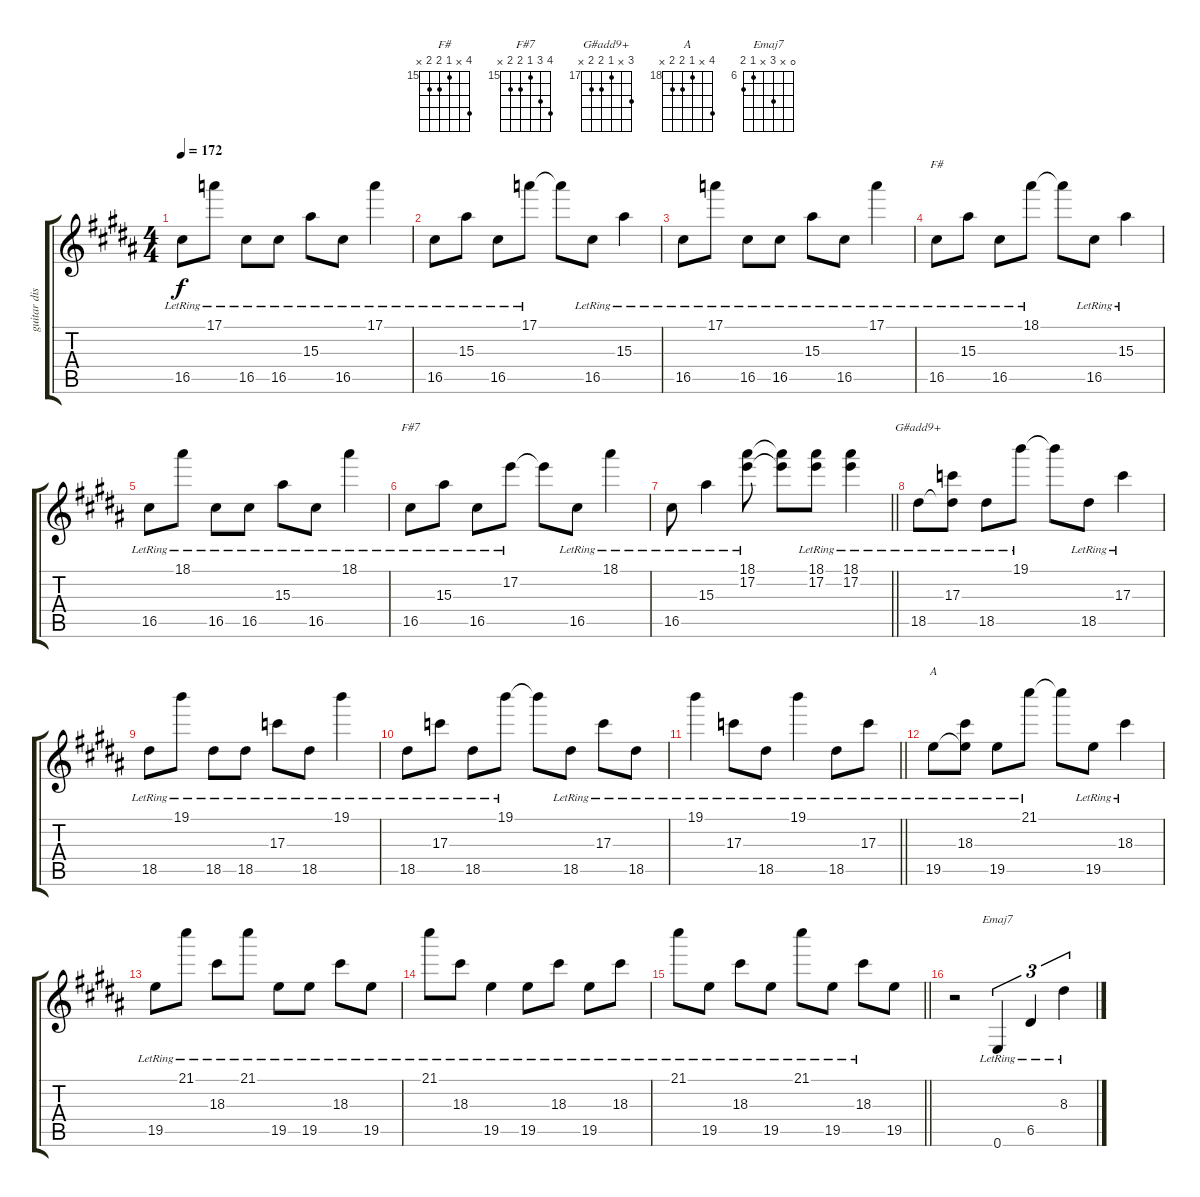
\track ("guitar dist" "guitar dis") {instrument distortionguitar}
\staff {score tabs}
\tuning (E4 B3 G3 D3 A2 E2) {hide}
\chord ("F#" 18 x 15 16 16 x) {firstfret 15}
\chord ("F#7" 18 17 15 16 16 x) {firstfret 15}
\chord ("G#add9+" 19 x 17 18 18 x) {firstfret 17}
\chord ("A" 21 x 18 19 19 x) {firstfret 18}
\chord ("Emaj7" 0 x 8 x 6 7) {firstfret 6}
\ts (4 4)
\tempo 172
\clef g2
\ks g#minor
16.5{lr}.8{dy f} 17.1{lr}.8 16.5{lr}.8 16.5{lr}.8 15.3{lr}.8 16.5{lr}.8 17.1{lr}.4 |
\ks b
16.5{lr}.8 15.3{lr}.8 16.5{lr}.8 17.1{lr}.8 17.1{t}.8 16.5{lr}.8 15.3{lr}.4 |
\ks g#minor
16.5{lr}.8 17.1{lr}.8 16.5{lr}.8 16.5{lr}.8 15.3{lr}.8 16.5{lr}.8 17.1{lr}.4 |
\ks b
16.5{lr}.8{ch "F#"} 15.3{lr}.8 16.5{lr}.8 18.1{lr}.8 18.1{t}.8 16.5{lr}.8 15.3{lr}.4 |
\ks g#minor
16.5{lr}.8 18.1{lr}.8 16.5{lr}.8 16.5{lr}.8 15.3{lr}.8 16.5{lr}.8 18.1{lr}.4 |
\ks b
16.5{lr}.8{ch "F#7"} 15.3{lr}.8 16.5{lr}.8 17.2{lr}.8 17.2{t}.8 16.5{lr}.8 18.1{lr}.4 |
\barLineRight lightlight
\ks g#minor
16.5{lr}.8 15.3{lr}.4 (18.1{lr} 17.2{lr}).8 (18.1{t} 17.2{t}).8 (18.1{lr} 17.2{lr}).8 (18.1{lr} 17.2{lr}).4 |
\ks b
18.5{lr}.8{ch "G#add9+"} (17.3{lr} 18.5{t}).8 18.5{lr}.8 19.1{lr}.8 19.1{t}.8 18.5{lr}.8 17.3{lr}.4 |
\ks g#minor
18.5{lr}.8 19.1{lr}.8 18.5{lr}.8 18.5{lr}.8 17.3{lr}.8 18.5{lr}.8 19.1{lr}.4 |
\ks b
18.5{lr}.8 17.3{lr}.8 18.5{lr}.8 19.1{lr}.8 19.1{t}.8 18.5{lr}.8 17.3{lr}.8 18.5{lr}.8 |
\barLineRight lightlight
\ks g#minor
19.1{lr}.4 17.3{lr}.8 18.5{lr}.8 19.1{lr}.4 18.5{lr}.8 17.3{lr}.8 |
\ks b
19.5{lr}.8{ch "A"} (18.3{lr} 19.5{t}).8 19.5{lr}.8 21.1{lr}.8 21.1{t}.8 19.5{lr}.8 18.3{lr}.4 |
\ks g#minor
19.5{lr}.8 21.1{lr}.8 18.3{lr}.8 21.1{lr}.8 19.5{lr}.8 19.5{lr}.8 18.3{lr}.8 19.5{lr}.8 |
\ks b
21.1{lr}.8 18.3{lr}.8 19.5{lr}.4 19.5{lr}.8 18.3{lr}.8 19.5{lr}.8 18.3{lr}.8 |
\barLineRight lightlight
\ks g#minor
21.1{lr}.8 19.5{lr}.8 18.3{lr}.8 19.5{lr}.8 21.1{lr}.8 19.5{lr}.8 18.3{lr}.8 19.5.8 |
\ks b
r.2 0.6{lr}.4{tu (3 2) ch "Emaj7"} 6.5{lr}.4{tu (3 2)} 8.3{lr}.4{tu (3 2)}
